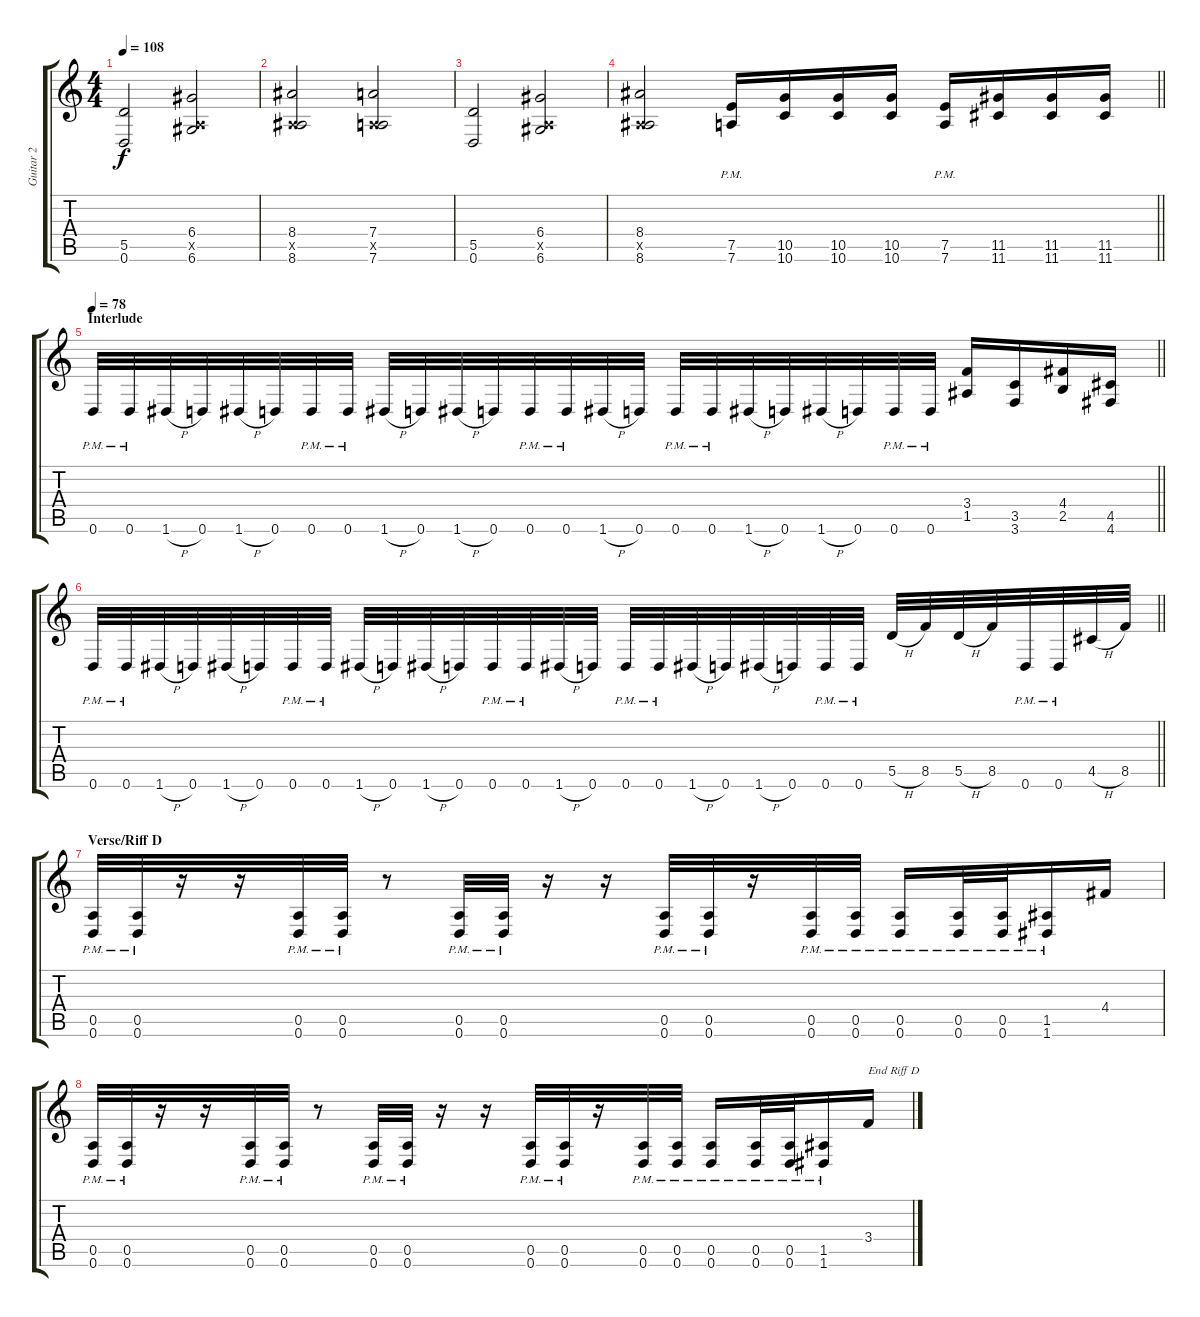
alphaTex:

\track ("Guitar 2" "Guitar 2") {instrument distortionguitar}
\staff {score tabs}
\tuning (E4 B3 G3 D3 A2 D2) {hide}
\ts (4 4)
\tempo 108
\clef g2
\ks c
(5.5 0.6).2{dy f} (6.4 0.5{x} 6.6).2 |
(8.4 0.5{x} 8.6).2 (7.4 0.5{x} 7.6).2 |
(5.5 0.6).2 (6.4 0.5{x} 6.6).2 |
\barLineRight lightlight
(8.4 0.5{x} 8.6).2 (7.5 7.6{pm}).16 (10.5 10.6).16 (10.5 10.6).16 (10.5 10.6).16 (7.5 7.6{pm}).16 (11.5 11.6).16 (11.5 11.6).16 (11.5 11.6).16 |
\section ("" "Interlude")
\tempo 78
\barLineRight lightlight
0.6{pm}.32 0.6{pm}.32 1.6{h}.32 0.6.32 1.6{h}.32 0.6.32 0.6{pm}.32 0.6{pm}.32 1.6{h}.32 0.6.32 1.6{h}.32 0.6.32 0.6{pm}.32 0.6{pm}.32 1.6{h}.32 0.6.32 0.6{pm}.32 0.6{pm}.32 1.6{h}.32 0.6.32 1.6{h}.32 0.6.32 0.6{pm}.32 0.6{pm}.32 (3.4 1.5).16 (3.5 3.6).16 (4.4 2.5).16 (4.5 4.6).16 |
\barLineRight lightlight
0.6{pm}.32 0.6{pm}.32 1.6{h}.32 0.6.32 1.6{h}.32 0.6.32 0.6{pm}.32 0.6{pm}.32 1.6{h}.32 0.6.32 1.6{h}.32 0.6.32 0.6{pm}.32 0.6{pm}.32 1.6{h}.32 0.6.32 0.6{pm}.32 0.6{pm}.32 1.6{h}.32 0.6.32 1.6{h}.32 0.6.32 0.6{pm}.32 0.6{pm}.32 5.5{h}.32 8.5.32 5.5{h}.32 8.5.32 0.6{pm}.32 0.6{pm}.32 4.5{h}.32 8.5.32 |
\section ("" "Verse/Riff D")
(0.5 0.6{pm}).32 (0.5 0.6{pm}).32 r.16 r.16 (0.5 0.6{pm}).32 (0.5 0.6{pm}).32 r.8 (0.5 0.6{pm}).32 (0.5 0.6{pm}).32 r.16 r.16 (0.5 0.6{pm}).32 (0.5 0.6{pm}).32 r.16 (0.5 0.6{pm}).32 (0.5 0.6{pm}).32 (0.5 0.6{pm}).16 (0.5 0.6{pm}).32 (0.5 0.6{pm}).32 (1.5 1.6{pm}).16 4.4.16 |
(0.5 0.6{pm}).32 (0.5 0.6{pm}).32 r.16 r.16 (0.5 0.6{pm}).32 (0.5 0.6{pm}).32 r.8 (0.5 0.6{pm}).32 (0.5 0.6{pm}).32 r.16 r.16 (0.5 0.6{pm}).32 (0.5 0.6{pm}).32 r.16 (0.5 0.6{pm}).32 (0.5 0.6{pm}).32 (0.5 0.6{pm}).16 (0.5 0.6{pm}).32 (0.5 0.6{pm}).32 (1.5 1.6{pm}).16 3.4.16{txt "End Riff D"}
